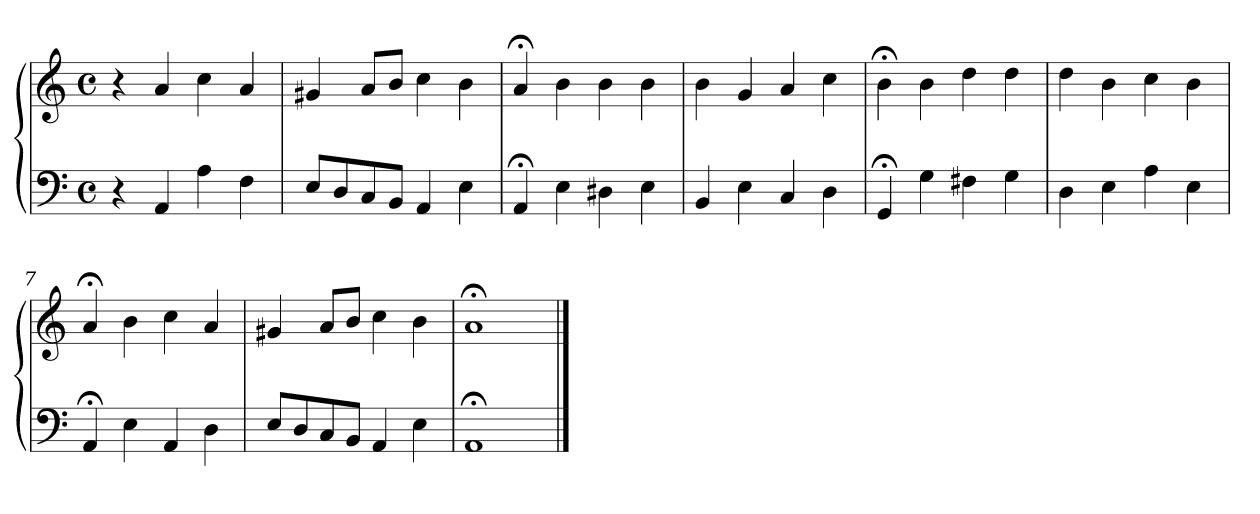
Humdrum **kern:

**kern	**kern
*part1	*part1
*staff2	*staff1
*clefF4	*clefG2
*M4/4	*M4/4
*met(c)	*met(c)
=1	=1
4r	4r
4AA	4a
4A	4cc
4F	4a
=2	=2
8EL	4g#X
8D	.
8C	8aL
8BBJ	8bJ
4AA	4cc
4E	4b
=3	=3
4AA;<	4a;<
4E	4b
4D#X	4b
4E	4b
=4	=4
4BB	4b
4E	4g
4C	4a
4D	4cc
=5	=5
4GG;<	4b;<
4G	4b
4F#X	4dd
4G	4dd
=6	=6
4D	4dd
4E	4b
4A	4cc
4E	4b
=7	=7
4AA;<	4a;<
4E	4b
4AA	4cc
4D	4a
!!LO:LB:g=z
=8	=8
8EL	4g#X
8D	.
8C	8aL
8BBJ	8bJ
4AA	4cc
4E	4b
=9	=9
1AA;<	1a;<
==	==
*-	*-
